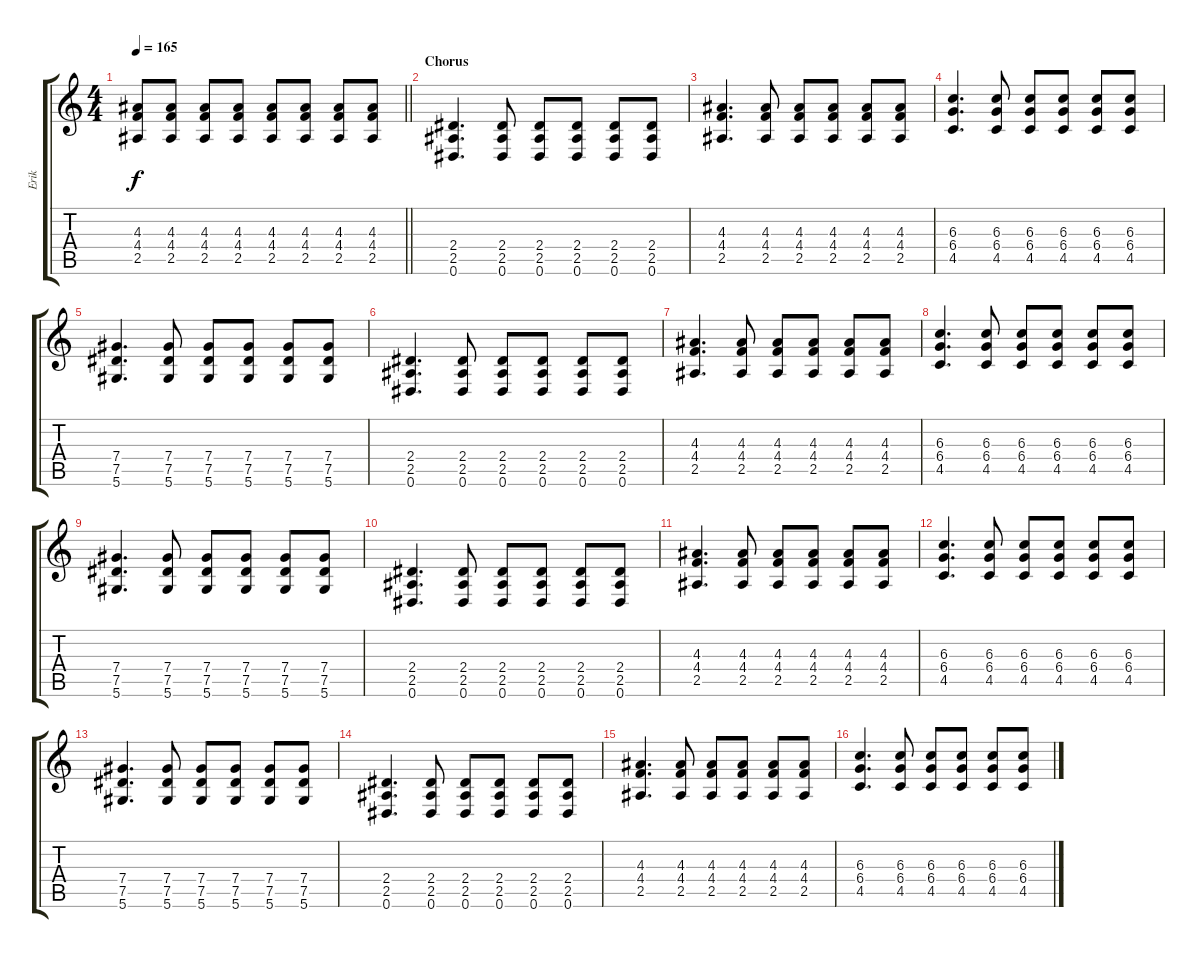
\track ("Erik" "Erik") {instrument distortionguitar}
\staff {score tabs}
\tuning (Eb4 Bb3 Gb3 Db3 Ab2 Eb2) {hide}
\ts (4 4)
\tempo 165
\clef g2
\barLineRight lightlight
\ks c
(4.3 4.4 2.5).8{dy f} (4.3 4.4 2.5).8 (4.3 4.4 2.5).8 (4.3 4.4 2.5).8 (4.3 4.4 2.5).8 (4.3 4.4 2.5).8 (4.3 4.4 2.5).8 (4.3 4.4 2.5).8 |
\section ("" "Chorus")
(2.4 2.5 0.6).4{d} (2.4 2.5 0.6).8 (2.4 2.5 0.6).8 (2.4 2.5 0.6).8 (2.4 2.5 0.6).8 (2.4 2.5 0.6).8 |
(4.3 4.4 2.5).4{d} (4.3 4.4 2.5).8 (4.3 4.4 2.5).8 (4.3 4.4 2.5).8 (4.3 4.4 2.5).8 (4.3 4.4 2.5).8 |
(6.3 6.4 4.5).4{d} (6.3 6.4 4.5).8 (6.3 6.4 4.5).8 (6.3 6.4 4.5).8 (6.3 6.4 4.5).8 (6.3 6.4 4.5).8 |
(7.4 7.5 5.6).4{d} (7.4 7.5 5.6).8 (7.4 7.5 5.6).8 (7.4 7.5 5.6).8 (7.4 7.5 5.6).8 (7.4 7.5 5.6).8 |
(2.4 2.5 0.6).4{d} (2.4 2.5 0.6).8 (2.4 2.5 0.6).8 (2.4 2.5 0.6).8 (2.4 2.5 0.6).8 (2.4 2.5 0.6).8 |
(4.3 4.4 2.5).4{d} (4.3 4.4 2.5).8 (4.3 4.4 2.5).8 (4.3 4.4 2.5).8 (4.3 4.4 2.5).8 (4.3 4.4 2.5).8 |
(6.3 6.4 4.5).4{d} (6.3 6.4 4.5).8 (6.3 6.4 4.5).8 (6.3 6.4 4.5).8 (6.3 6.4 4.5).8 (6.3 6.4 4.5).8 |
(7.4 7.5 5.6).4{d} (7.4 7.5 5.6).8 (7.4 7.5 5.6).8 (7.4 7.5 5.6).8 (7.4 7.5 5.6).8 (7.4 7.5 5.6).8 |
(2.4 2.5 0.6).4{d} (2.4 2.5 0.6).8 (2.4 2.5 0.6).8 (2.4 2.5 0.6).8 (2.4 2.5 0.6).8 (2.4 2.5 0.6).8 |
(4.3 4.4 2.5).4{d} (4.3 4.4 2.5).8 (4.3 4.4 2.5).8 (4.3 4.4 2.5).8 (4.3 4.4 2.5).8 (4.3 4.4 2.5).8 |
(6.3 6.4 4.5).4{d} (6.3 6.4 4.5).8 (6.3 6.4 4.5).8 (6.3 6.4 4.5).8 (6.3 6.4 4.5).8 (6.3 6.4 4.5).8 |
(7.4 7.5 5.6).4{d} (7.4 7.5 5.6).8 (7.4 7.5 5.6).8 (7.4 7.5 5.6).8 (7.4 7.5 5.6).8 (7.4 7.5 5.6).8 |
(2.4 2.5 0.6).4{d} (2.4 2.5 0.6).8 (2.4 2.5 0.6).8 (2.4 2.5 0.6).8 (2.4 2.5 0.6).8 (2.4 2.5 0.6).8 |
(4.3 4.4 2.5).4{d} (4.3 4.4 2.5).8 (4.3 4.4 2.5).8 (4.3 4.4 2.5).8 (4.3 4.4 2.5).8 (4.3 4.4 2.5).8 |
(6.3 6.4 4.5).4{d} (6.3 6.4 4.5).8 (6.3 6.4 4.5).8 (6.3 6.4 4.5).8 (6.3 6.4 4.5).8 (6.3 6.4 4.5).8
